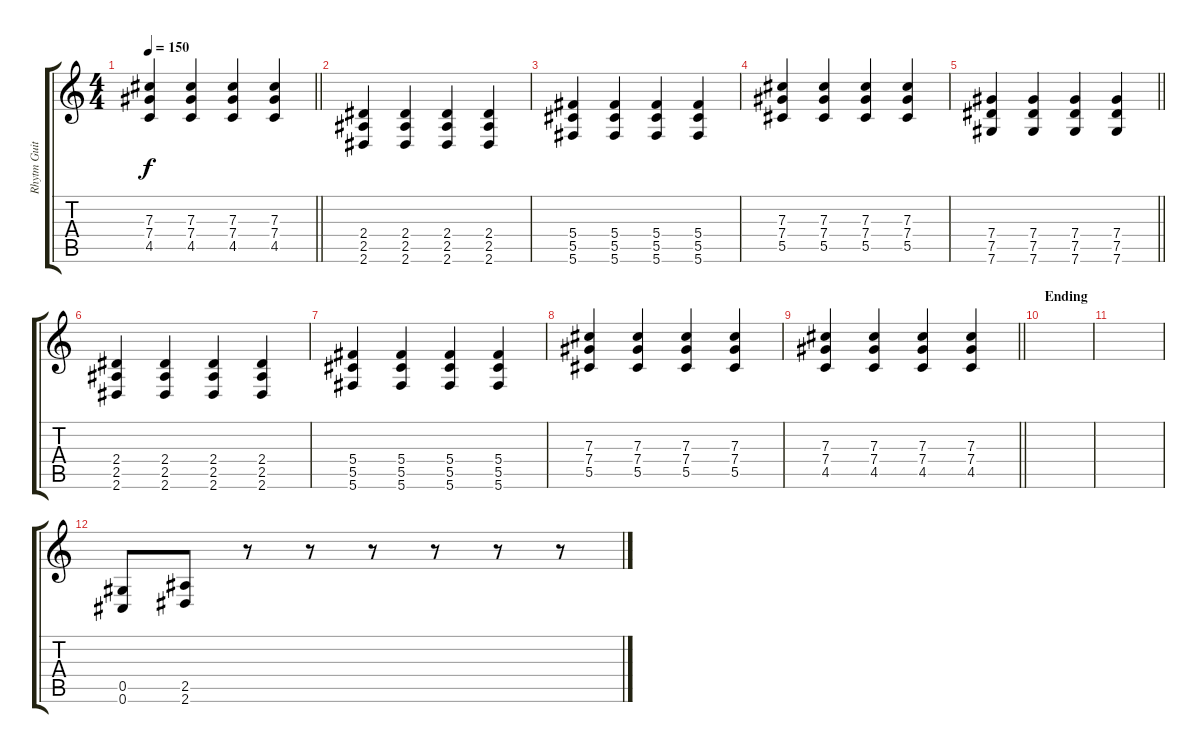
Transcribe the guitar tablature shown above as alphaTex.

\track ("Rhytm Guitar [R]" "Rhytm Guit") {instrument distortionguitar}
\staff {score tabs}
\tuning (Eb4 Bb3 Gb3 Db3 Ab2 Db2) {hide}
\ts (4 4)
\tempo 150
\clef g2
\barLineRight lightlight
\ks c
(7.3 7.4 4.5).4{dy f} (7.3 7.4 4.5).4 (7.3 7.4 4.5).4 (7.3 7.4 4.5).4 |
(2.4 2.5 2.6).4 (2.4 2.5 2.6).4 (2.4 2.5 2.6).4 (2.4 2.5 2.6).4 |
(5.4 5.5 5.6).4 (5.4 5.5 5.6).4 (5.4 5.5 5.6).4 (5.4 5.5 5.6).4 |
(7.3 7.4 5.5).4 (7.3 7.4 5.5).4 (7.3 7.4 5.5).4 (7.3 7.4 5.5).4 |
\barLineRight lightlight
(7.4 7.5 7.6).4 (7.4 7.5 7.6).4 (7.4 7.5 7.6).4 (7.4 7.5 7.6).4 |
(2.4 2.5 2.6).4 (2.4 2.5 2.6).4 (2.4 2.5 2.6).4 (2.4 2.5 2.6).4 |
(5.4 5.5 5.6).4 (5.4 5.5 5.6).4 (5.4 5.5 5.6).4 (5.4 5.5 5.6).4 |
(7.3 7.4 5.5).4 (7.3 7.4 5.5).4 (7.3 7.4 5.5).4 (7.3 7.4 5.5).4 |
\barLineRight lightlight
(7.3 7.4 4.5).4 (7.3 7.4 4.5).4 (7.3 7.4 4.5).4 (7.3 7.4 4.5).4 |
\section ("" "Ending")
|
|
(0.5 0.6).8 (2.5 2.6).8 r.8 r.8 r.8 r.8 r.8 r.8
